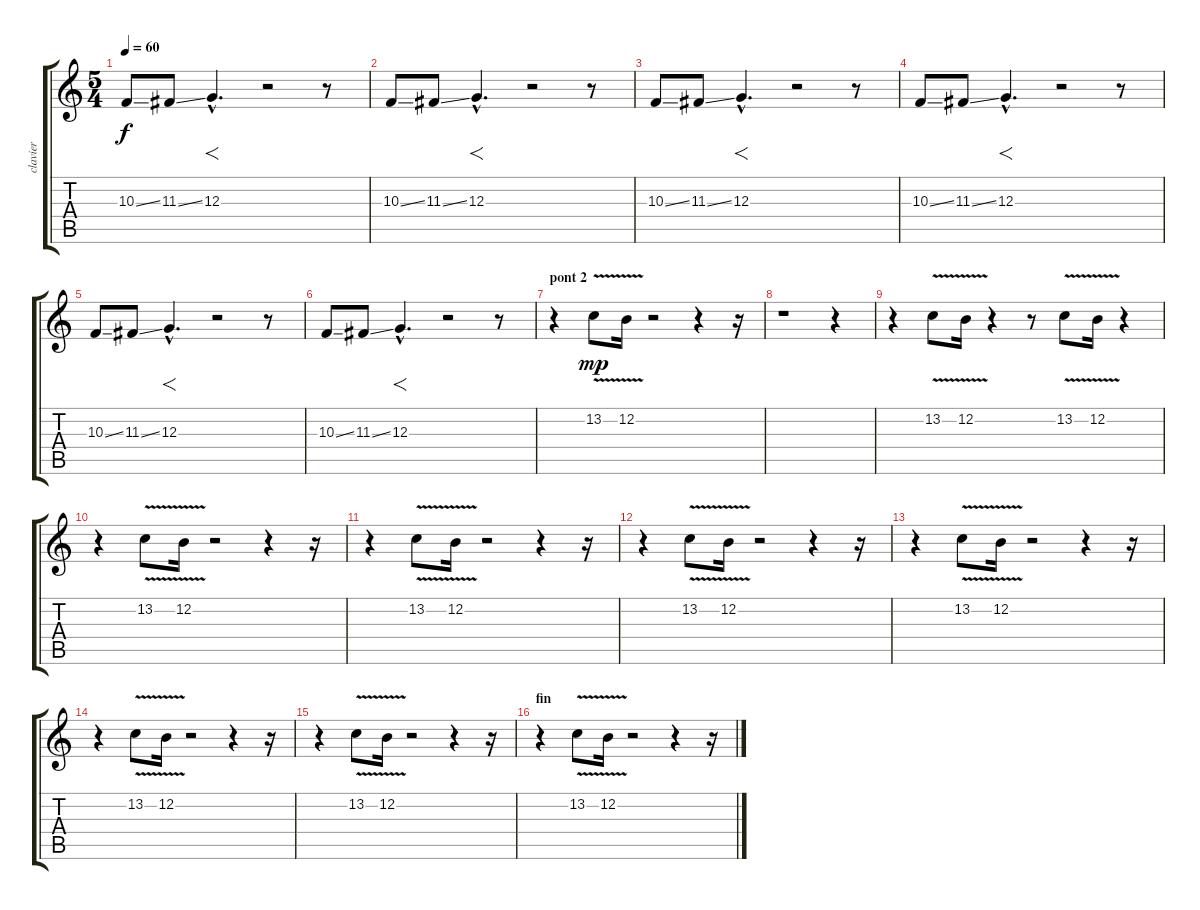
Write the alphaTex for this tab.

\track ("clavier" "clavier") {instrument drawbarorgan}
\staff {score tabs}
\tuning (E4 B3 G3 D3 A2 E2) {hide}
\ts (5 4)
\tempo 60
\clef g2
\ks c
10.3{ss}.8{dy f} 11.3{ss}.8 12.3{hac}.4{f d} r.2 r.8 |
10.3{ss}.8 11.3{ss}.8 12.3{hac}.4{f d} r.2 r.8 |
10.3{ss}.8 11.3{ss}.8 12.3{hac}.4{f d} r.2 r.8 |
10.3{ss}.8 11.3{ss}.8 12.3{hac}.4{f d} r.2 r.8 |
10.3{ss}.8 11.3{ss}.8 12.3{hac}.4{f d} r.2 r.8 |
10.3{ss}.8 11.3{ss}.8 12.3{hac}.4{f d} r.2 r.8 |
\section ("" "pont 2")
r.4 13.2{v}.8{dy mp} 12.2{v}.16 r.2 r.4 r.16 |
r.1 r.4 |
r.4 13.2{v}.8 12.2{v}.16 r.4 r.8 13.2{v}.8 12.2{v}.16 r.4 |
r.4 13.2{v}.8 12.2{v}.16 r.2 r.4 r.16 |
r.4 13.2{v}.8 12.2{v}.16 r.2 r.4 r.16 |
r.4 13.2{v}.8 12.2{v}.16 r.2 r.4 r.16 |
r.4 13.2{v}.8 12.2{v}.16 r.2 r.4 r.16 |
r.4 13.2{v}.8 12.2{v}.16 r.2 r.4 r.16 |
r.4 13.2{v}.8 12.2{v}.16 r.2 r.4 r.16 |
\section ("" "fin")
r.4 13.2{v}.8 12.2{v}.16 r.2 r.4 r.16
